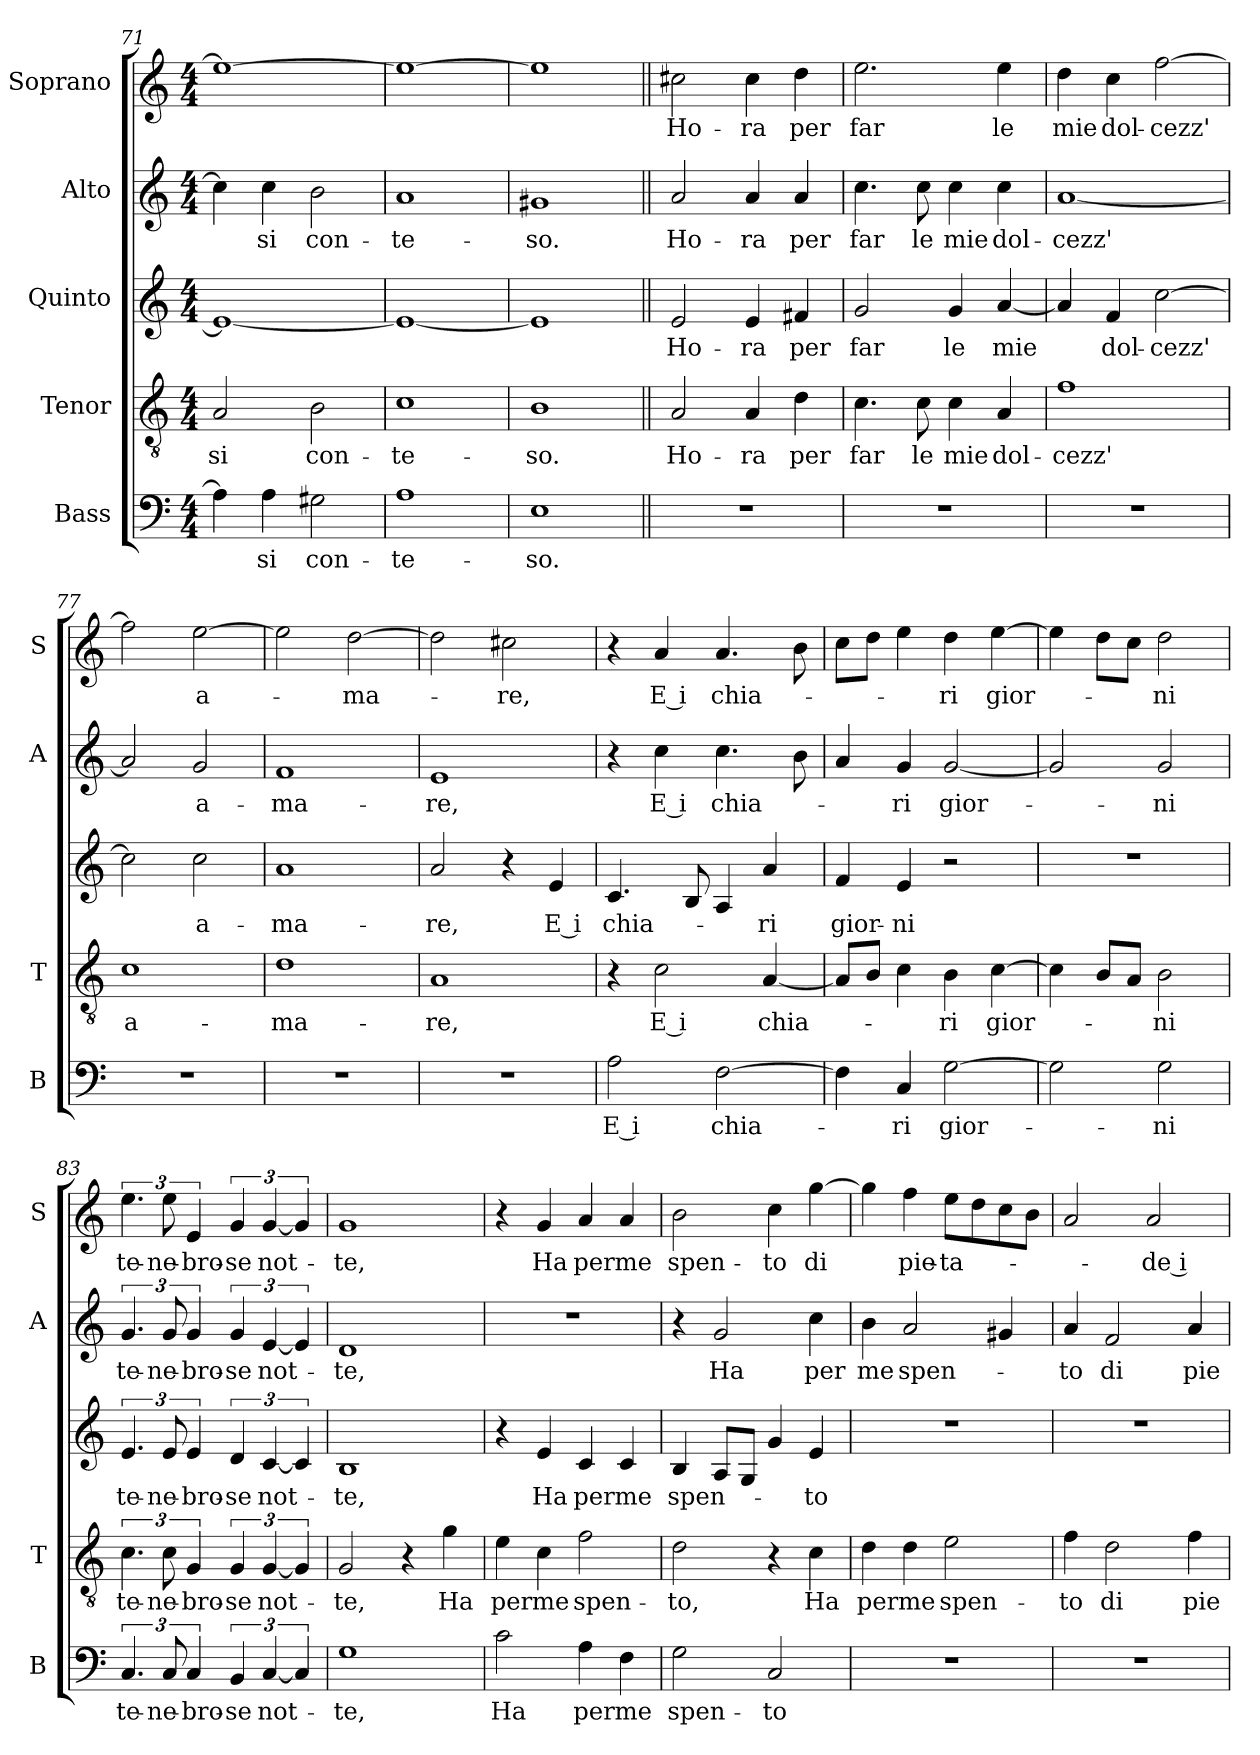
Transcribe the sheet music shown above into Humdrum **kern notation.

**kern	**text	**kern	**text	**kern	**text	**kern	**text	**kern	**text
*part5	*part5	*part4	*part4	*part3	*part3	*part2	*part2	*part1	*part1
*staff5	*staff5	*staff4	*staff4	*staff3	*staff3	*staff2	*staff2	*staff1	*staff1
*I"Bass	*	*I"Tenor	*	*I"Quinto	*	*I"Alto	*	*I"Soprano	*
*I'B	*	*I'T	*	*	*	*I'A	*	*I'S	*
*clefF4	*	*clefGv2	*	*clefG2	*	*clefG2	*	*clefG2	*
*k[]	*	*k[]	*	*k[]	*	*k[]	*	*k[]	*
*C:	*	*C:	*	*C:	*	*C:	*	*C:	*
*M4/4	*	*M4/4	*	*M4/4	*	*M4/4	*	*M4/4	*
=71	=71	=71	=71	=71	=71	=71	=71	=71	=71
!	!	!	!LO:LY:b	!	!	!	!	!	!
4A\]	.	2A/	-si	1e_	.	4cc\]	.	1ee_	.
!	!LO:LY:b	!	!	!	!	!	!LO:LY:b	!	!
4A\	-si	.	.	.	.	4cc\	-si	.	.
!	!LO:LY:b	!	!LO:LY:b	!	!	!	!LO:LY:b	!	!
2G#X\	con-	2B\	con-	.	.	2b\	con-	.	.
=72	=72	=72	=72	=72	=72	=72	=72	=72	=72
!	!LO:LY:b	!	!LO:LY:b	!	!	!	!LO:LY:b	!	!
1A	-te-	1c	-te-	1e_	.	1a	-te-	1ee_	.
=73	=73	=73	=73	=73	=73	=73	=73	=73	=73
!	!LO:LY:b	!	!LO:LY:b	!	!	!	!LO:LY:b	!	!
1E	-so.	1B	so.	1e]	.	1g#X	-so.	1ee]	.
=74||	=74||	=74||	=74||	=74||	=74||	=74||	=74||	=74||	=74||
!	!	!	!LO:LY:b	!	!LO:LY:b	!	!LO:LY:b	!	!LO:LY:b
1r	.	2A/	Ho-	2e/	Ho-	2a/	Ho-	2cc#X\	Ho-
!	!	!	!LO:LY:b	!	!LO:LY:b	!	!LO:LY:b	!	!LO:LY:b
.	.	4A/	-ra	4e/	-ra	4a/	-ra	4cc#\	-ra
!	!	!	!LO:LY:b	!	!LO:LY:b	!	!LO:LY:b	!	!LO:LY:b
.	.	4d\	per	4f#X/	per	4a/	per	4dd\	per
=75	=75	=75	=75	=75	=75	=75	=75	=75	=75
!	!	!	!LO:LY:b	!	!LO:LY:b	!	!LO:LY:b	!	!LO:LY:b
1r	.	4.c\	far	2g/	far	4.cc\	far	2.ee\	far
!	!	!	!LO:LY:b	!	!	!	!LO:LY:b	!	!
.	.	8c\	le	.	.	8cc\	le	.	.
!	!	!	!LO:LY:b	!	!LO:LY:b	!	!LO:LY:b	!	!
.	.	4c\	mie	4g/	le	4cc\	mie	.	.
!	!	!	!LO:LY:b	!	!LO:LY:b	!	!LO:LY:b	!	!LO:LY:b
.	.	4A/	dol-	[4a/	mie	4cc\	dol-	4ee\	le
!!LO:LB:g=z
=76	=76	=76	=76	=76	=76	=76	=76	=76	=76
!	!	!	!LO:LY:b	!	!	!	!LO:LY:b	!	!LO:LY:b
1r	.	1f	-cezz'	4a/]	.	[1a	-cezz'	4dd\	mie
!	!	!	!	!	!LO:LY:b	!	!	!	!LO:LY:b
.	.	.	.	4f/	dol-	.	.	4cc\	dol-
!	!	!	!	!	!LO:LY:b	!	!	!	!LO:LY:b
.	.	.	.	[2cc\	-cezz'	.	.	[2ff\	-cezz'
=77	=77	=77	=77	=77	=77	=77	=77	=77	=77
!	!	!	!LO:LY:b	!	!	!	!	!	!
1r	.	1c	a-	2cc\]	.	2a/]	.	2ff\]	.
!	!	!	!	!	!LO:LY:b	!	!LO:LY:b	!	!LO:LY:b
.	.	.	.	2cc\	a-	2g/	a-	[2ee\	a-
=78	=78	=78	=78	=78	=78	=78	=78	=78	=78
!	!	!	!LO:LY:b	!	!LO:LY:b	!	!LO:LY:b	!	!
1r	.	1d	-ma-	1a	-ma-	1f	-ma-	2ee\]	.
!	!	!	!	!	!	!	!	!	!LO:LY:b
.	.	.	.	.	.	.	.	[2dd\	-ma-
=79	=79	=79	=79	=79	=79	=79	=79	=79	=79
!	!	!	!LO:LY:b	!	!LO:LY:b	!	!LO:LY:b	!	!
1r	.	1A	-re,	2a/	-re,	1e	-re,	2dd\]	.
!	!	!	!	!	!	!	!	!	!LO:LY:b
.	.	.	.	4r	.	.	.	2cc#X\	-re,
!	!	!	!	!	!LO:LY:b	!	!	!	!
.	.	.	.	4e/	E i	.	.	.	.
=80	=80	=80	=80	=80	=80	=80	=80	=80	=80
!	!LO:LY:b	!	!	!	!LO:LY:b	!	!	!	!
2A\	E i	4r	.	4.c/	chia-	4r	.	4r	.
!	!	!	!LO:LY:b	!	!	!	!LO:LY:b	!	!LO:LY:b
.	.	2c\	E i	.	.	4cc\	E i	4a/	E i
.	.	.	.	8B/	.	.	.	.	.
!	!LO:LY:b	!	!	!	!	!	!LO:LY:b	!	!LO:LY:b
[2F\	chia-	.	.	4A/	.	4.cc\	chia-	4.a/	chia-
!	!	!	!LO:LY:b	!	!LO:LY:b	!	!	!	!
.	.	[4A/	chia-	4a/	-ri	.	.	.	.
.	.	.	.	.	.	8b\	.	8b\	.
=81	=81	=81	=81	=81	=81	=81	=81	=81	=81
!	!	!	!	!	!LO:LY:b	!	!	!	!
4F\]	.	8A/L]	.	4f/	gior-	4a/	.	8cc\L	.
.	.	8B/J	.	.	.	.	.	8dd\J	.
!	!LO:LY:b	!	!	!	!LO:LY:b	!	!LO:LY:b	!	!
4C/	-ri	4c\	.	4e/	-ni	4g/	-ri	4ee\	.
!	!LO:LY:b	!	!LO:LY:b	!	!	!	!LO:LY:b	!	!LO:LY:b
[2G\	gior-	4B\	-ri	2r	.	[2g/	gior-	4dd\	-ri
!	!	!	!LO:LY:b	!	!	!	!	!	!LO:LY:b
.	.	[4c\	gior-	.	.	.	.	[4ee\	gior-
=82	=82	=82	=82	=82	=82	=82	=82	=82	=82
2G\]	.	4c\]	.	1r	.	2g/]	.	4ee\]	.
.	.	8B/L	.	.	.	.	.	8dd\L	.
.	.	8A/J	.	.	.	.	.	8cc\J	.
!	!LO:LY:b	!	!LO:LY:b	!	!	!	!LO:LY:b	!	!LO:LY:b
2G\	-ni	2B\	-ni	.	.	2g/	-ni	2dd\	-ni
=83	=83	=83	=83	=83	=83	=83	=83	=83	=83
!	!LO:LY:b	!	!LO:LY:b	!	!LO:LY:b	!	!LO:LY:b	!	!LO:LY:b
6.C/	te-	6.c\	te-	6.e/	te-	6.g/	te-	6.ee\	te-
!	!LO:LY:b	!	!LO:LY:b	!	!LO:LY:b	!	!LO:LY:b	!	!LO:LY:b
12C/	-ne-	12c\	-ne-	12e/	-ne-	12g/	-ne-	12ee\	-ne-
!	!LO:LY:b	!	!LO:LY:b	!	!LO:LY:b	!	!LO:LY:b	!	!LO:LY:b
6C/	-bro-	6G/	-bro-	6e/	-bro-	6g/	-bro-	6e/	-bro-
!	!LO:LY:b	!	!LO:LY:b	!	!LO:LY:b	!	!LO:LY:b	!	!LO:LY:b
6BB/	-se	6G/	-se	6d/	-se	6g/	-se	6g/	-se
!	!LO:LY:b	!	!LO:LY:b	!	!LO:LY:b	!	!LO:LY:b	!	!LO:LY:b
[6C/	not-	[6G/	not-	[6c/	not-	[6e/	not-	[6g/	not-
6C/]	.	6G/]	.	6c/]	.	6e/]	.	6g/]	.
!!LO:LB:g=z
=84	=84	=84	=84	=84	=84	=84	=84	=84	=84
!	!LO:LY:b	!	!LO:LY:b	!	!LO:LY:b	!	!LO:LY:b	!	!LO:LY:b
1G	-te,	2G/	-te,	1B	-te,	1d	-te,	1g	-te,
.	.	4r	.	.	.	.	.	.	.
!	!	!	!LO:LY:b	!	!	!	!	!	!
.	.	4g\	Ha	.	.	.	.	.	.
=85	=85	=85	=85	=85	=85	=85	=85	=85	=85
!	!LO:LY:b	!	!LO:LY:b	!	!	!	!	!	!
2c\	Ha	4e\	per	4r	.	1r	.	4r	.
!	!	!	!LO:LY:b	!	!LO:LY:b	!	!	!	!LO:LY:b
.	.	4c\	me	4e/	Ha	.	.	4g/	Ha
!	!LO:LY:b	!	!LO:LY:b	!	!LO:LY:b	!	!	!	!LO:LY:b
4A\	per	2f\	spen-	4c/	per	.	.	4a/	per
!	!LO:LY:b	!	!	!	!LO:LY:b	!	!	!	!LO:LY:b
4F\	me	.	.	4c/	me	.	.	4a/	me
=86	=86	=86	=86	=86	=86	=86	=86	=86	=86
!	!LO:LY:b	!	!LO:LY:b	!	!LO:LY:b	!	!	!	!LO:LY:b
2G\	spen-	2d\	-to,	4B/	spen-	4r	.	2b\	spen-
!	!	!	!	!	!	!	!LO:LY:b	!	!
.	.	.	.	8A/L	.	2g/	Ha	.	.
.	.	.	.	8G/J	.	.	.	.	.
!	!LO:LY:b	!	!	!	!	!	!	!	!LO:LY:b
2C/	-to	4r	.	4g/	.	.	.	4cc\	-to
!	!	!	!LO:LY:b	!	!LO:LY:b	!	!LO:LY:b	!	!LO:LY:b
.	.	4c\	Ha	4e/	-to	4cc\	per	[4gg\	di
=87	=87	=87	=87	=87	=87	=87	=87	=87	=87
!	!	!	!LO:LY:b	!	!	!	!LO:LY:b	!	!
1r	.	4d\	per	1r	.	4b\	me	4gg\]	.
!	!	!	!LO:LY:b	!	!	!	!LO:LY:b	!	!LO:LY:b
.	.	4d\	me	.	.	2a/	spen-	4ff\	pie-
!	!	!	!LO:LY:b	!	!	!	!	!	!LO:LY:b
.	.	2e\	spen-	.	.	.	.	8ee\L	-ta-
.	.	.	.	.	.	.	.	8dd\	.
.	.	.	.	.	.	4g#X/	.	8cc\	.
.	.	.	.	.	.	.	.	8b\J	.
=88	=88	=88	=88	=88	=88	=88	=88	=88	=88
!	!	!	!LO:LY:b	!	!	!	!LO:LY:b	!	!
1r	.	4f\	-to	1r	.	4a/	-to	2a/	.
!	!	!	!LO:LY:b	!	!	!	!LO:LY:b	!	!
.	.	2d\	di	.	.	2f/	di	.	.
!	!	!	!	!	!	!	!	!	!LO:LY:b
.	.	.	.	.	.	.	.	2a/	-de i
!	!	!	!LO:LY:b	!	!	!	!LO:LY:b	!	!
.	.	4f\	pie-	.	.	4a/	pie-	.	.
=	=	=	=	=	=	=	=	=	=
*-	*-	*-	*-	*-	*-	*-	*-	*-	*-
